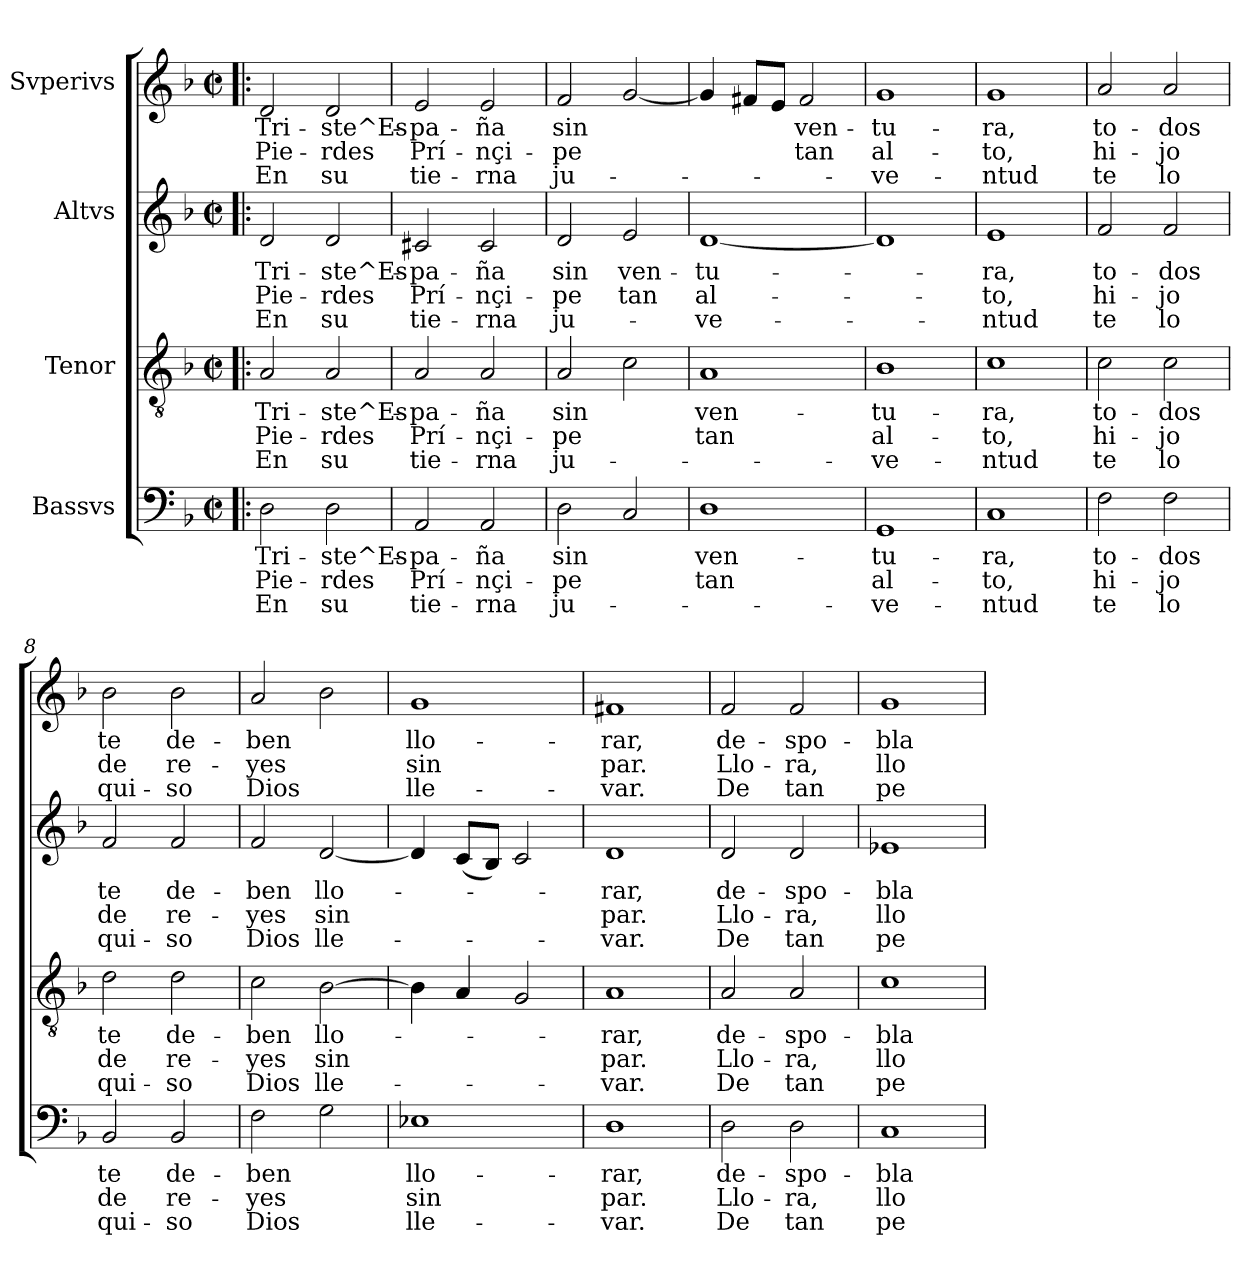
**kern	**text	**text	**text	**kern	**text	**text	**text	**kern	**text	**text	**text	**kern	**text	**text	**text
*part4	*part4	*part4	*part4	*part3	*part3	*part3	*part3	*part2	*part2	*part2	*part2	*part1	*part1	*part1	*part1
*staff4	*staff4	*staff4	*staff4	*staff3	*staff3	*staff3	*staff3	*staff2	*staff2	*staff2	*staff2	*staff1	*staff1	*staff1	*staff1
*I"Bassvs	*	*	*	*I"Tenor	*	*	*	*I"Altvs	*	*	*	*I"Svperivs	*	*	*
*clefF4	*	*	*	*clefGv2	*	*	*	*clefG2	*	*	*	*clefG2	*	*	*
*k[b-]	*	*	*	*k[b-]	*	*	*	*k[b-]	*	*	*	*k[b-]	*	*	*
*F:	*	*	*	*F:	*	*	*	*F:	*	*	*	*F:	*	*	*
*M2/2	*	*	*	*M2/2	*	*	*	*M2/2	*	*	*	*M2/2	*	*	*
*met(c|)	*	*	*	*met(c|)	*	*	*	*met(c|)	*	*	*	*met(c|)	*	*	*
=1!|:	=1!|:	=1!|:	=1!|:	=1!|:	=1!|:	=1!|:	=1!|:	=1!|:	=1!|:	=1!|:	=1!|:	=1!|:	=1!|:	=1!|:	=1!|:
!	!LO:LY:b	!LO:LY:b	!LO:LY:b	!	!LO:LY:b	!LO:LY:b	!LO:LY:b	!	!LO:LY:b	!LO:LY:b	!LO:LY:b	!	!LO:LY:b	!LO:LY:b	!LO:LY:b
2D\	Tri-	Pie-	En	2A/	Tri-	Pie-	En	2d/	Tri-	Pie-	En	2d/	Tri-	Pie-	En
!	!LO:LY:b	!LO:LY:b	!LO:LY:b	!	!LO:LY:b	!LO:LY:b	!LO:LY:b	!	!LO:LY:b	!LO:LY:b	!LO:LY:b	!	!LO:LY:b	!LO:LY:b	!LO:LY:b
2D\	-ste^Es-	-rdes	su	2A/	-ste^Es-	-rdes	su	2d/	-ste^Es-	-rdes	su	2d/	-ste^Es-	-rdes	su
=2	=2	=2	=2	=2	=2	=2	=2	=2	=2	=2	=2	=2	=2	=2	=2
!	!LO:LY:b	!LO:LY:b	!LO:LY:b	!	!LO:LY:b	!LO:LY:b	!LO:LY:b	!	!LO:LY:b	!LO:LY:b	!LO:LY:b	!	!LO:LY:b	!LO:LY:b	!LO:LY:b
2AA/	-pa-	Prí-	tie-	2A/	-pa-	Prí-	tie-	2c#X/	-pa-	Prí-	tie-	2e/	-pa-	Prí-	tie-
!	!LO:LY:b	!LO:LY:b	!LO:LY:b	!	!LO:LY:b	!LO:LY:b	!LO:LY:b	!	!LO:LY:b	!LO:LY:b	!LO:LY:b	!	!LO:LY:b	!LO:LY:b	!LO:LY:b
2AA/	-ña	-nçi-	-rna	2A/	-ña	-nçi-	-rna	2c#/	-ña	-nçi-	-rna	2e/	-ña	-nçi-	-rna
=3	=3	=3	=3	=3	=3	=3	=3	=3	=3	=3	=3	=3	=3	=3	=3
!	!LO:LY:b	!LO:LY:b	!LO:LY:b	!	!LO:LY:b	!LO:LY:b	!LO:LY:b	!	!LO:LY:b	!LO:LY:b	!LO:LY:b	!	!LO:LY:b	!LO:LY:b	!LO:LY:b
2D\	sin	-pe	ju-	2A/	sin	-pe	ju-	2d/	sin	-pe	ju-	2f/	sin	-pe	ju-
!	!	!	!	!	!	!	!	!	!LO:LY:b	!LO:LY:b	!	!	!	!	!
2C/	.	.	.	2c\	.	.	.	2e/	ven-	tan	.	[<2g/	.	.	.
=4	=4	=4	=4	=4	=4	=4	=4	=4	=4	=4	=4	=4	=4	=4	=4
!	!LO:LY:b	!LO:LY:b	!	!	!LO:LY:b	!LO:LY:b	!	!	!LO:LY:b	!LO:LY:b	!LO:LY:b	!	!	!	!
1D	ven-	tan	.	1A	ven-	tan	.	[<1d	-tu-	al-	-ve-	4g/]	.	.	.
.	.	.	.	.	.	.	.	.	.	.	.	8f#X/L	.	.	.
.	.	.	.	.	.	.	.	.	.	.	.	8e/J	.	.	.
!	!	!	!	!	!	!	!	!	!	!	!	!	!LO:LY:b	!LO:LY:b	!
.	.	.	.	.	.	.	.	.	.	.	.	2f#/	ven-	tan	.
=5	=5	=5	=5	=5	=5	=5	=5	=5	=5	=5	=5	=5	=5	=5	=5
!	!LO:LY:b	!LO:LY:b	!LO:LY:b	!	!LO:LY:b	!LO:LY:b	!LO:LY:b	!	!	!	!	!	!LO:LY:b	!LO:LY:b	!LO:LY:b
1GG	-tu-	al-	-ve-	1B-	-tu-	al-	-ve-	1d]	.	.	.	1g	-tu-	al-	-ve-
=6	=6	=6	=6	=6	=6	=6	=6	=6	=6	=6	=6	=6	=6	=6	=6
!	!LO:LY:b	!LO:LY:b	!LO:LY:b	!	!LO:LY:b	!LO:LY:b	!LO:LY:b	!	!LO:LY:b	!LO:LY:b	!LO:LY:b	!	!LO:LY:b	!LO:LY:b	!LO:LY:b
1C	-ra,	-to,	-ntud	1c	-ra,	-to,	-ntud	1e	-ra,	-to,	-ntud	1g	-ra,	-to,	-ntud
=7	=7	=7	=7	=7	=7	=7	=7	=7	=7	=7	=7	=7	=7	=7	=7
!	!LO:LY:b	!LO:LY:b	!LO:LY:b	!	!LO:LY:b	!LO:LY:b	!LO:LY:b	!	!LO:LY:b	!LO:LY:b	!LO:LY:b	!	!LO:LY:b	!LO:LY:b	!LO:LY:b
2F\	to-	hi-	te	2c\	to-	hi-	te	2f/	to-	hi-	te	2a/	to-	hi-	te
!	!LO:LY:b	!LO:LY:b	!LO:LY:b	!	!LO:LY:b	!LO:LY:b	!LO:LY:b	!	!LO:LY:b	!LO:LY:b	!LO:LY:b	!	!LO:LY:b	!LO:LY:b	!LO:LY:b
2F\	-dos	-jo	lo	2c\	-dos	-jo	lo	2f/	-dos	-jo	lo	2a/	-dos	-jo	lo
!!LO:LB:g=z
=8	=8	=8	=8	=8	=8	=8	=8	=8	=8	=8	=8	=8	=8	=8	=8
!	!LO:LY:b	!LO:LY:b	!LO:LY:b	!	!LO:LY:b	!LO:LY:b	!LO:LY:b	!	!LO:LY:b	!LO:LY:b	!LO:LY:b	!	!LO:LY:b	!LO:LY:b	!LO:LY:b
2BB-/	te	de	qui-	2d\	te	de	qui-	2f/	te	de	qui-	2b-\	te	de	qui-
!	!LO:LY:b	!LO:LY:b	!LO:LY:b	!	!LO:LY:b	!LO:LY:b	!LO:LY:b	!	!LO:LY:b	!LO:LY:b	!LO:LY:b	!	!LO:LY:b	!LO:LY:b	!LO:LY:b
2BB-/	de-	re-	-so	2d\	de-	re-	-so	2f/	de-	re-	-so	2b-\	de-	re-	-so
=9	=9	=9	=9	=9	=9	=9	=9	=9	=9	=9	=9	=9	=9	=9	=9
!	!LO:LY:b	!LO:LY:b	!LO:LY:b	!	!LO:LY:b	!LO:LY:b	!LO:LY:b	!	!LO:LY:b	!LO:LY:b	!LO:LY:b	!	!LO:LY:b	!LO:LY:b	!LO:LY:b
2F\	-ben	-yes	Dios	2c\	-ben	-yes	Dios	2f/	-ben	-yes	Dios	2a/	-ben	-yes	Dios
!	!	!	!	!	!LO:LY:b	!LO:LY:b	!LO:LY:b	!	!LO:LY:b	!LO:LY:b	!LO:LY:b	!	!	!	!
2G\	.	.	.	[>2B-\	llo-	sin	lle-	[<2d/	llo-	sin	lle-	2b-\	.	.	.
=10	=10	=10	=10	=10	=10	=10	=10	=10	=10	=10	=10	=10	=10	=10	=10
!	!LO:LY:b	!LO:LY:b	!LO:LY:b	!	!	!	!	!	!	!	!	!	!LO:LY:b	!LO:LY:b	!LO:LY:b
1E-X	llo-	sin	lle-	4B-\]	.	.	.	4d/]	.	.	.	1g	llo-	sin	lle-
.	.	.	.	4A/	.	.	.	(>8c/L	.	.	.	.	.	.	.
.	.	.	.	.	.	.	.	8B-/J)	.	.	.	.	.	.	.
.	.	.	.	2G/	.	.	.	2c/	.	.	.	.	.	.	.
=11	=11	=11	=11	=11	=11	=11	=11	=11	=11	=11	=11	=11	=11	=11	=11
!	!LO:LY:b	!LO:LY:b	!LO:LY:b	!	!LO:LY:b	!LO:LY:b	!LO:LY:b	!	!LO:LY:b	!LO:LY:b	!LO:LY:b	!	!LO:LY:b	!LO:LY:b	!LO:LY:b
1D	-rar,	par.	-var.	1A	-rar,	par.	-var.	1d	-rar,	par.	-var.	1f#X	-rar,	par.	-var.
=12	=12	=12	=12	=12	=12	=12	=12	=12	=12	=12	=12	=12	=12	=12	=12
!	!LO:LY:b	!LO:LY:b	!LO:LY:b	!	!LO:LY:b	!LO:LY:b	!LO:LY:b	!	!LO:LY:b	!LO:LY:b	!LO:LY:b	!	!LO:LY:b	!LO:LY:b	!LO:LY:b
2D\	de-	Llo-	De	2A/	de-	Llo-	De	2d/	de-	Llo-	De	2f/	de-	Llo-	De
!	!LO:LY:b	!LO:LY:b	!LO:LY:b	!	!LO:LY:b	!LO:LY:b	!LO:LY:b	!	!LO:LY:b	!LO:LY:b	!LO:LY:b	!	!LO:LY:b	!LO:LY:b	!LO:LY:b
2D\	-spo-	-ra,	tan	2A/	-spo-	-ra,	tan	2d/	-spo-	-ra,	tan	2f/	-spo-	-ra,	tan
=13	=13	=13	=13	=13	=13	=13	=13	=13	=13	=13	=13	=13	=13	=13	=13
!	!LO:LY:b	!LO:LY:b	!LO:LY:b	!	!LO:LY:b	!LO:LY:b	!LO:LY:b	!	!LO:LY:b	!LO:LY:b	!LO:LY:b	!	!LO:LY:b	!LO:LY:b	!LO:LY:b
1C	-bla-	llo-	pe-	1c	-bla-	llo-	pe-	1e-X	-bla-	llo-	pe-	1g	-bla-	llo-	pe-
=	=	=	=	=	=	=	=	=	=	=	=	=	=	=	=
*-	*-	*-	*-	*-	*-	*-	*-	*-	*-	*-	*-	*-	*-	*-	*-
